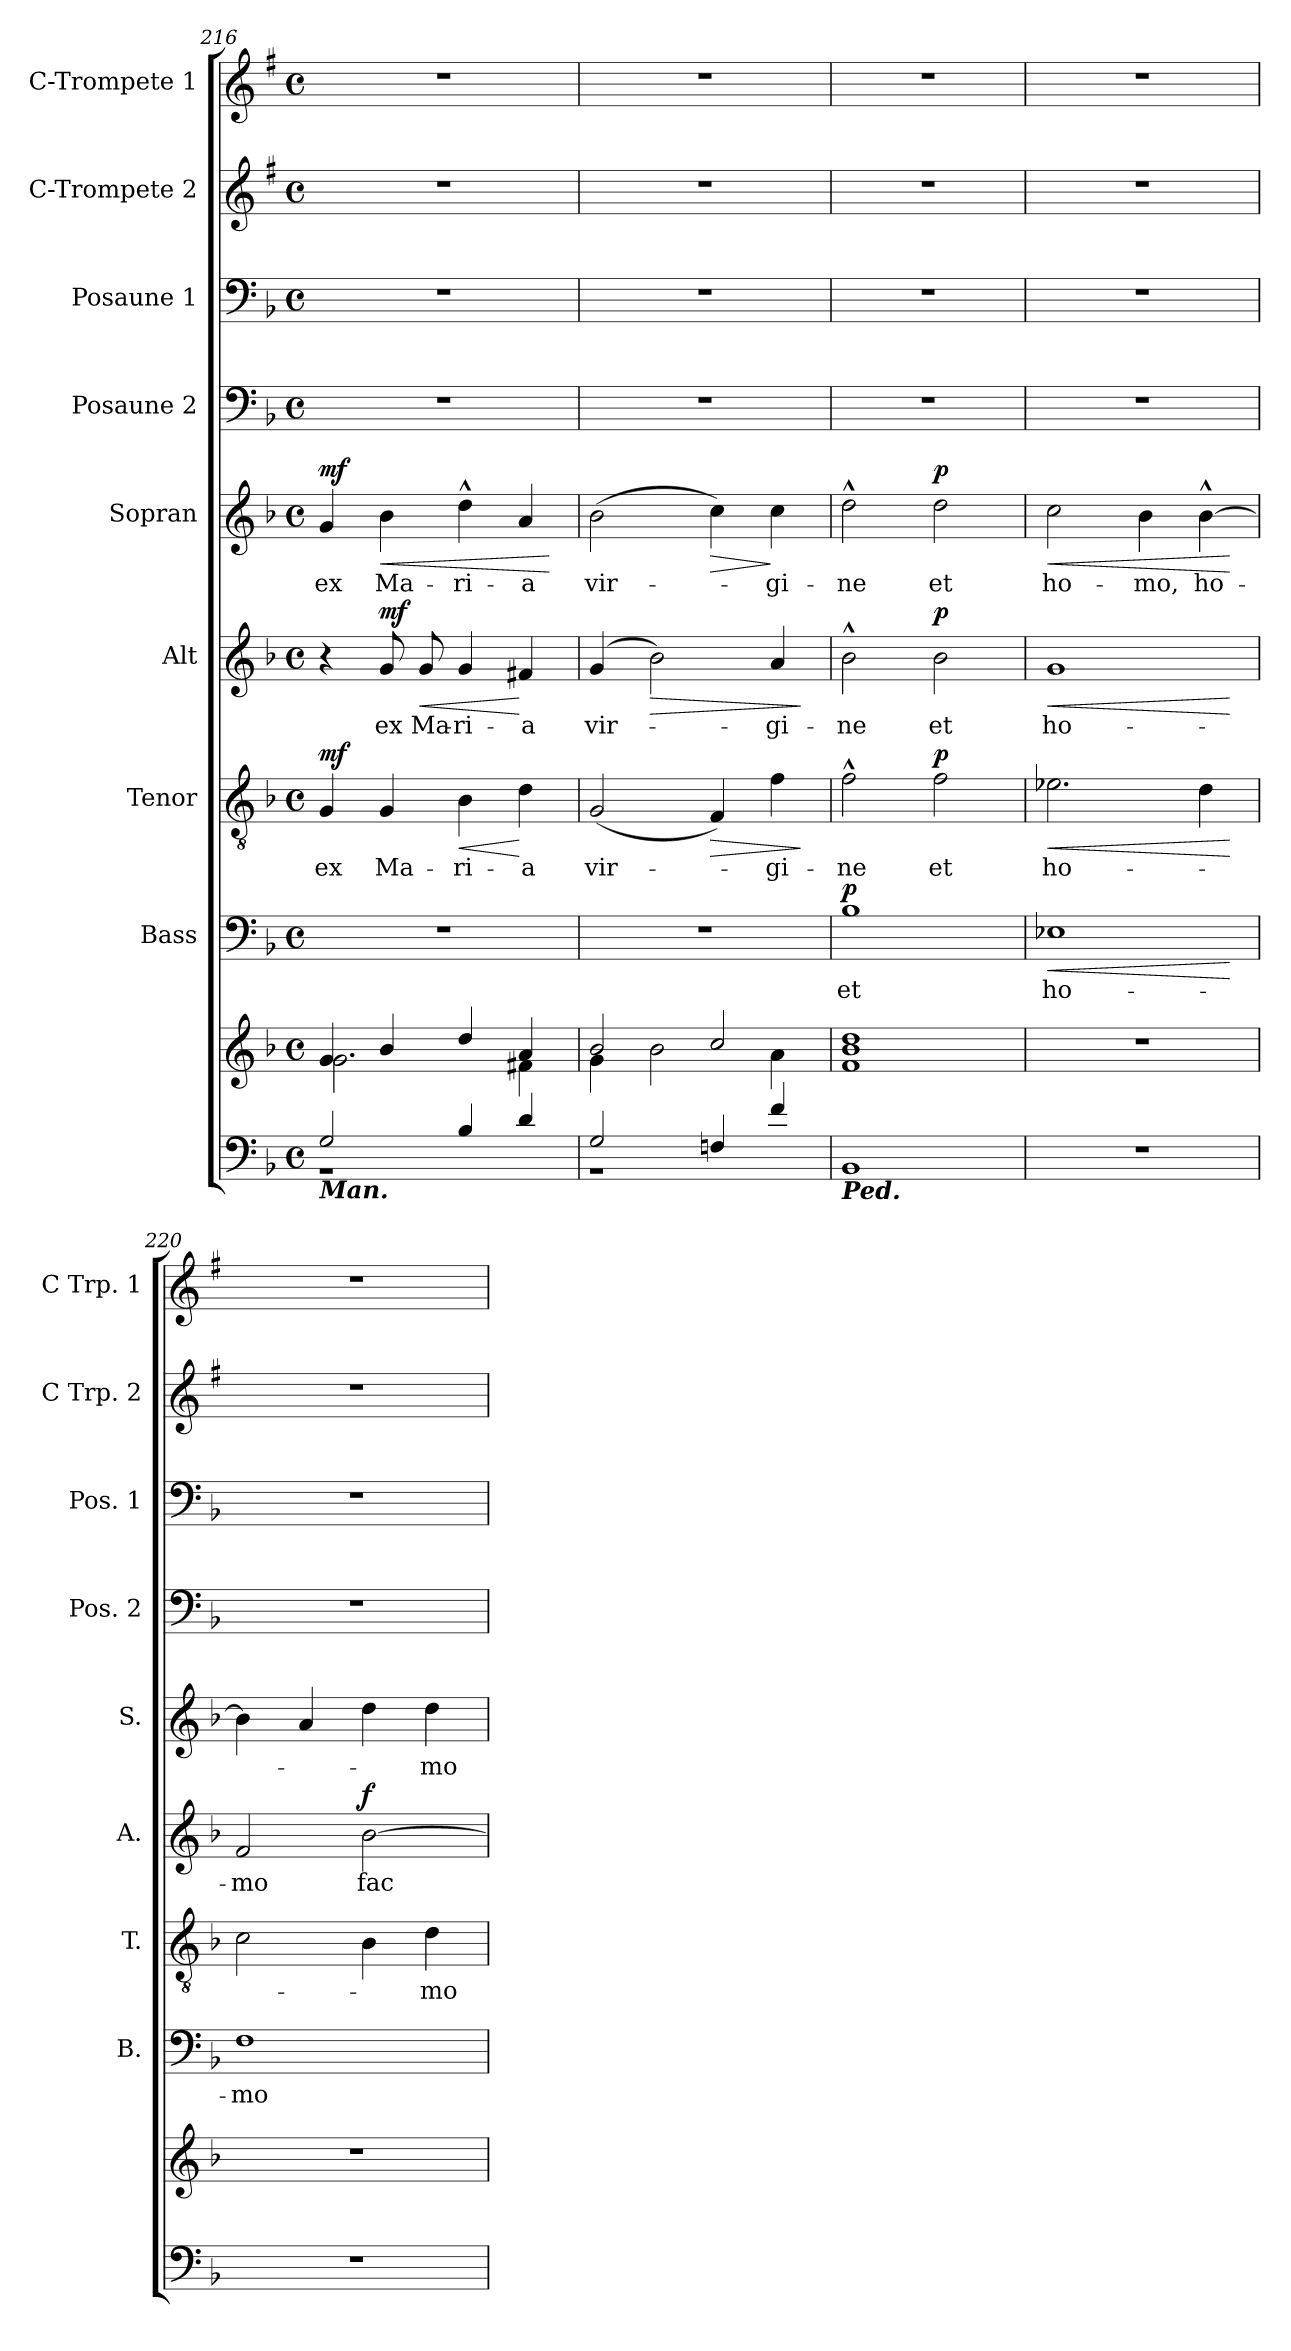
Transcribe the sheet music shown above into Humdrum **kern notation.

**kern	**kern	**kern	**text	**dynam	**kern	**text	**dynam	**kern	**text	**dynam	**kern	**text	**dynam	**kern	**kern	**kern	**kern
*part9	*part9	*part8	*part8	*part8	*part7	*part7	*part7	*part6	*part6	*part6	*part5	*part5	*part5	*part4	*part3	*part2	*part1
*staff10	*staff9	*staff8	*staff8	*staff8	*staff7	*staff7	*staff7	*staff6	*staff6	*staff6	*staff5	*staff5	*staff5	*staff4	*staff3	*staff2	*staff1
*	*	*I"Bass	*	*	*I"Tenor	*	*	*I"Alt	*	*	*I"Sopran	*	*	*I"Posaune 2	*I"Posaune 1	*I"C-Trompete 2	*I"C-Trompete 1
*	*	*I'B.	*	*	*I'T.	*	*	*I'A.	*	*	*I'S.	*	*	*I'Pos. 2	*I'Pos. 1	*I'C Trp. 2	*I'C Trp. 1
*clefF4	*clefG2	*clefF4	*	*	*clefGv2	*	*	*clefG2	*	*	*clefG2	*	*	*clefF4	*clefF4	*clefG2	*clefG2
*	*	*	*	*	*	*	*	*	*	*	*	*	*	*	*	*ITrd1c2	*ITrd1c2
*k[b-]	*k[b-]	*k[b-]	*	*	*k[b-]	*	*	*k[b-]	*	*	*k[b-]	*	*	*k[b-]	*k[b-]	*k[b-]	*k[b-]
*F:	*F:	*F:	*	*	*F:	*	*	*F:	*	*	*F:	*	*	*F:	*F:	*F:	*F:
*M4/4	*M4/4	*M4/4	*	*	*M4/4	*	*	*M4/4	*	*	*M4/4	*	*	*M4/4	*M4/4	*M4/4	*M4/4
*met(c)	*met(c)	*met(c)	*	*	*met(c)	*	*	*met(c)	*	*	*met(c)	*	*	*met(c)	*met(c)	*met(c)	*met(c)
=216	=216	=216	=216	=216	=216	=216	=216	=216	=216	=216	=216	=216	=216	=216	=216	=216	=216
*^	*^	*	*	*	*	*	*	*	*	*	*	*	*	*	*	*	*
!LO:TX:b:Bi:t=Man.	!	!	!	!	!	!	!	!	!	!	!	!	!	!	!	!	!	!	!
!	!	!	!	!	!	!	!	!LO:LY:b	!LO:DY:a	!	!	!	!	!LO:LY:b	!LO:DY:a	!	!	!	!
2G/	1rBB	4g/	2.g\	1r	.	.	4G/	ex	mf	4r	.	.	4g/	ex	mf	1r	1r	1r	1r
!	!	!	!	!	!	!	!	!LO:LY:b	!	!	!LO:LY:b	!LO:DY:a	!	!LO:LY:b	!LO:HP:b	!	!	!	!
.	.	4b-/	.	.	.	.	4G/	Ma-	.	8g/	ex	mf	4b-\	Ma-	<	.	.	.	.
!	!	!	!	!	!	!	!	!	!	!	!LO:LY:b	!LO:HP:b	!	!	!	!	!	!	!
.	.	.	.	.	.	.	.	.	.	8g/	Ma-	<	.	.	.	.	.	.	.
!	!	!	!	!	!	!	!	!LO:LY:b	!LO:HP:b	!	!LO:LY:b	!	!	!LO:LY:b	!	!	!	!	!
4B-/	.	4dd/	.	.	.	.	4B-\	-ri-	<	4g/	-ri-	.	4dd^^>\	-ri-	.	.	.	.	.
!	!	!	!	!	!	!	!	!LO:LY:b	!	!	!LO:LY:b	!	!	!LO:LY:b	!	!	!	!	!
4d/	.	4a/	4f#X\	.	.	.	4d\	-a	[	4f#X/	-a	[	4a/	-a	.	.	.	.	.
*v	*v	*	*	*	*	*	*	*	*	*	*	*	*	*	*	*	*	*	*
*	*v	*v	*	*	*	*	*	*	*	*	*	*	*	*	*	*	*	*
.	.	.	.	.	.	.	.	.	.	.	.	.	[	.	.	.	.
=217	=217	=217	=217	=217	=217	=217	=217	=217	=217	=217	=217	=217	=217	=217	=217	=217	=217
*^	*^	*	*	*	*	*	*	*	*	*	*	*	*	*	*	*	*
!	!	!	!	!	!	!	!	!LO:LY:b	!	!	!LO:LY:b	!	!	!LO:LY:b	!	!	!	!	!
2G/	1rBB	2b-/	4g\	1r	.	.	(<2G/	vir-	.	(4g/	vir-	.	(>2b-\	vir-	.	1r	1r	1r	1r
!	!	!	!	!	!	!	!	!	!	!	!	!LO:HP:b	!	!	!	!	!	!	!
.	.	.	2b-\	.	.	.	.	.	.	2b-\)	.	>	.	.	.	.	.	.	.
!	!	!	!	!	!	!	!	!	!LO:HP:b	!	!	!	!	!	!LO:HP:b	!	!	!	!
4Fn/	.	2cc/	.	.	.	.	4F/)	.	>	.	.	.	4cc\)	.	>	.	.	.	.
!	!	!	!	!	!	!	!	!LO:LY:b	!	!	!LO:LY:b	!	!	!LO:LY:b	!	!	!	!	!
4f/	.	.	4a\	.	.	.	4f\	-gi-	.	4a/	-gi-	.	4cc\	-gi-	]	.	.	.	.
*v	*v	*	*	*	*	*	*	*	*	*	*	*	*	*	*	*	*	*	*
*	*v	*v	*	*	*	*	*	*	*	*	*	*	*	*	*	*	*	*
.	.	.	.	.	.	.	]	.	.	]	.	.	.	.	.	.	.
=218	=218	=218	=218	=218	=218	=218	=218	=218	=218	=218	=218	=218	=218	=218	=218	=218	=218
*	*^	*	*	*	*	*	*	*	*	*	*	*	*	*	*	*	*
!LO:TX:b:Bi:t=Ped.	!	!	!	!	!	!	!	!	!	!	!	!	!	!	!	!	!	!
!	!	!	!	!LO:LY:b	!LO:DY:a	!	!LO:LY:b	!	!	!LO:LY:b	!	!	!LO:LY:b	!	!	!	!	!
1BB-	1b- 1dd	1f	1B-	et	p	2f^^>\	-ne	.	2b-^^>\	-ne	.	2dd^^>\	-ne	.	1r	1r	1r	1r
!	!	!	!	!	!	!	!LO:LY:b	!LO:DY:a	!	!LO:LY:b	!LO:DY:a	!	!LO:LY:b	!LO:DY:a	!	!	!	!
.	.	.	.	.	.	2f\	et	p	2b-\	et	p	2dd\	et	p	.	.	.	.
*	*v	*v	*	*	*	*	*	*	*	*	*	*	*	*	*	*	*	*
=219	=219	=219	=219	=219	=219	=219	=219	=219	=219	=219	=219	=219	=219	=219	=219	=219	=219
!	!	!	!LO:LY:b	!LO:HP:b	!	!LO:LY:b	!LO:HP:b	!	!LO:LY:b	!LO:HP:b	!	!LO:LY:b	!LO:HP:b	!	!	!	!
1r	1r	1E-X	ho-	<	2.e-X\	ho-	<	1g	ho-	<	2cc\	ho-	<	1r	1r	1r	1r
!	!	!	!	!	!	!	!	!	!	!	!	!LO:LY:b	!	!	!	!	!
.	.	.	.	.	.	.	.	.	.	.	4b-\	-mo,	.	.	.	.	.
!	!	!	!	!	!	!	!	!	!	!	!	!LO:LY:b	!	!	!	!	!
.	.	.	.	.	4d\	.	.	.	.	.	[4b-^^>\	ho-	.	.	.	.	.
.	.	.	.	[	.	.	[	.	.	[	.	.	[	.	.	.	.
!!LO:PB:g=z
=220	=220	=220	=220	=220	=220	=220	=220	=220	=220	=220	=220	=220	=220	=220	=220	=220	=220
!	!	!	!LO:LY:b	!	!	!	!	!	!LO:LY:b	!	!	!	!	!	!	!	!
1r	1r	1F	-mo	.	2c\	.	.	2f/	-mo	.	4b-\]	.	.	1r	1r	1r	1r
.	.	.	.	.	.	.	.	.	.	.	4a/	.	.	.	.	.	.
!	!	!	!	!	!	!	!	!	!LO:LY:b	!LO:DY:a	!	!	!	!	!	!	!
.	.	.	.	.	4B-\	.	.	[2b-\	fac-	f	4dd\	.	.	.	.	.	.
!	!	!	!	!	!	!LO:LY:b	!	!	!	!	!	!LO:LY:b	!	!	!	!	!
.	.	.	.	.	4d\	-mo	.	.	.	.	4dd\	-mo	.	.	.	.	.
=	=	=	=	=	=	=	=	=	=	=	=	=	=	=	=	=	=
*-	*-	*-	*-	*-	*-	*-	*-	*-	*-	*-	*-	*-	*-	*-	*-	*-	*-
